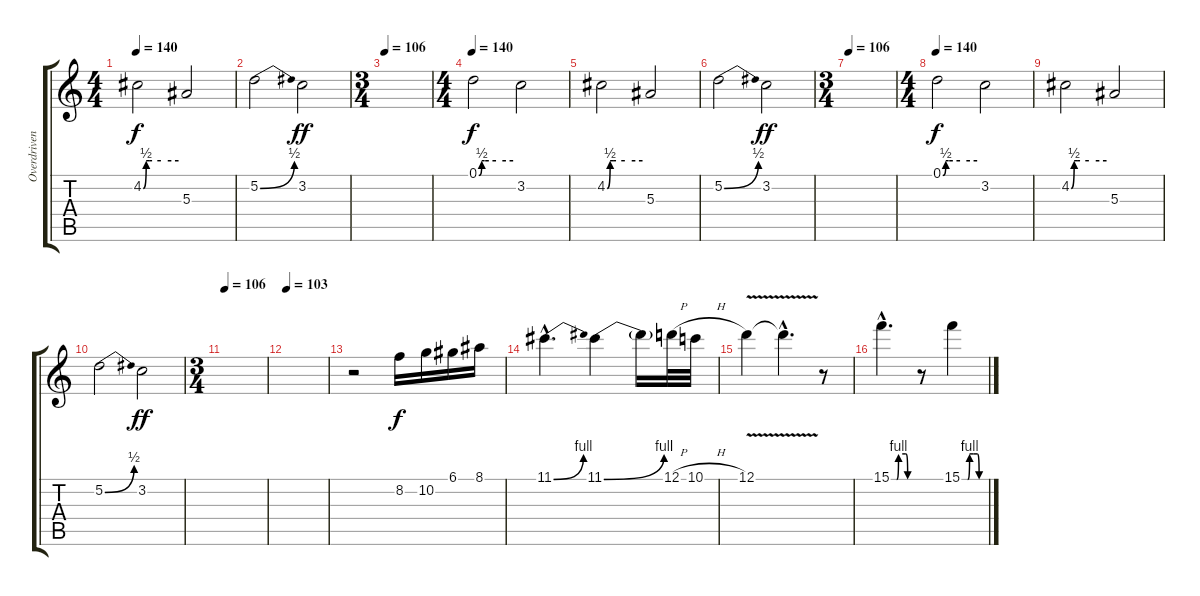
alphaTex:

\track ("Overdriven Guitar 3" "Overdriven") {instrument overdrivenguitar}
\staff {score tabs}
\tuning (D4 A3 F3 C3 G2 C2) {hide}
\ts (4 4)
\tempo 140
\clef g2
\ks c
4.2{be (custom 0 0 5 2 10 2 15 2 30 2 60 2)}.2{dy f} 5.3.2 |
5.2{be (bend 0 0 60 2)}.2 3.2.2{dy ff} |
\ts (3 4)
\tempo 106
|
\ts (4 4)
\tempo 140
0.1{be (custom 0 0 5 2 10 2 30 2 60 2)}.2{dy f} 3.2.2 |
4.2{be (custom 0 0 5 2 10 2 15 2 30 2 60 2)}.2 5.3.2 |
5.2{be (bend 0 0 60 2)}.2 3.2.2{dy ff} |
\ts (3 4)
\tempo 106
|
\ts (4 4)
\tempo 140
0.1{be (custom 0 0 5 2 10 2 30 2 60 2)}.2{dy f} 3.2.2 |
4.2{be (custom 0 0 5 2 10 2 15 2 30 2 60 2)}.2 5.3.2 |
5.2{be (bend 0 0 60 2)}.2 3.2.2{dy ff} |
\ts (3 4)
\tempo 106
|
\tempo 103
|
r.2 8.2.16{dy f balance 14} 10.2.16 6.1.16 8.1.16 |
11.1{be (bend 0 0 60 4) hac}.4{d} 11.1{be (bend 0 0 60 4)}.4 11.1{t}.16 12.1{h}.32 10.1{h}.32 |
12.1{v}.4 12.1{hac t}.4{d} r.8 |
15.1{be (custom 0 0 15 0 20 4 40 4 45 0 60 0) hac}.4{d} r.8 15.1{be (custom 0 0 15 0 20 4 30 4 40 4 45 0 60 0)}.4
